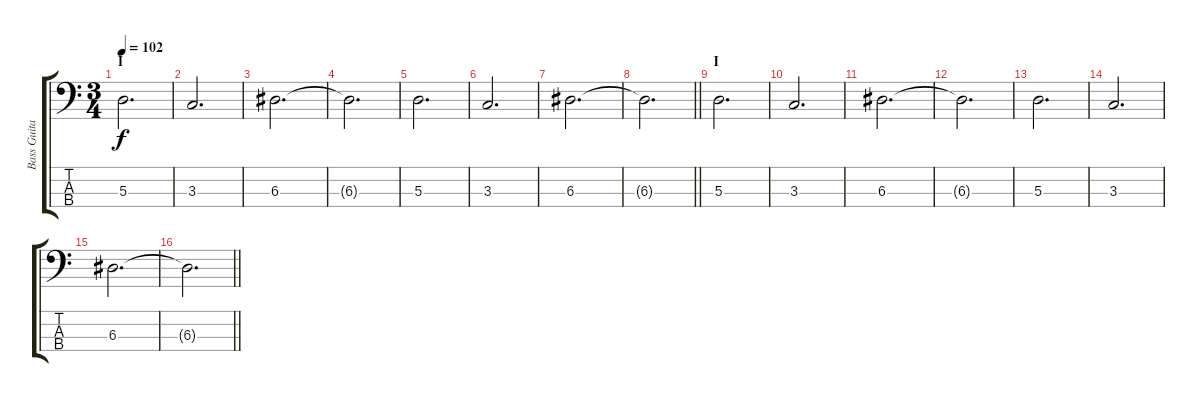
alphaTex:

\track ("Bass Guitar" "Bass Guita") {instrument electricbassfinger}
\staff {score tabs}
\tuning (G2 D2 A1 E1) {hide}
\ts (3 4)
\section ("" "I")
\tempo 102
\clef f4
\ks c
5.3.2{d dy f} |
3.3.2{d} |
6.3.2{d} |
6.3{t}.2{d} |
5.3.2{d} |
3.3.2{d} |
6.3.2{d} |
\barLineRight lightlight
6.3{t}.2{d} |
\section ("" "I")
5.3.2{d} |
3.3.2{d} |
6.3.2{d} |
6.3{t}.2{d} |
5.3.2{d} |
3.3.2{d} |
6.3.2{d} |
\barLineRight lightlight
6.3{t}.2{d}
